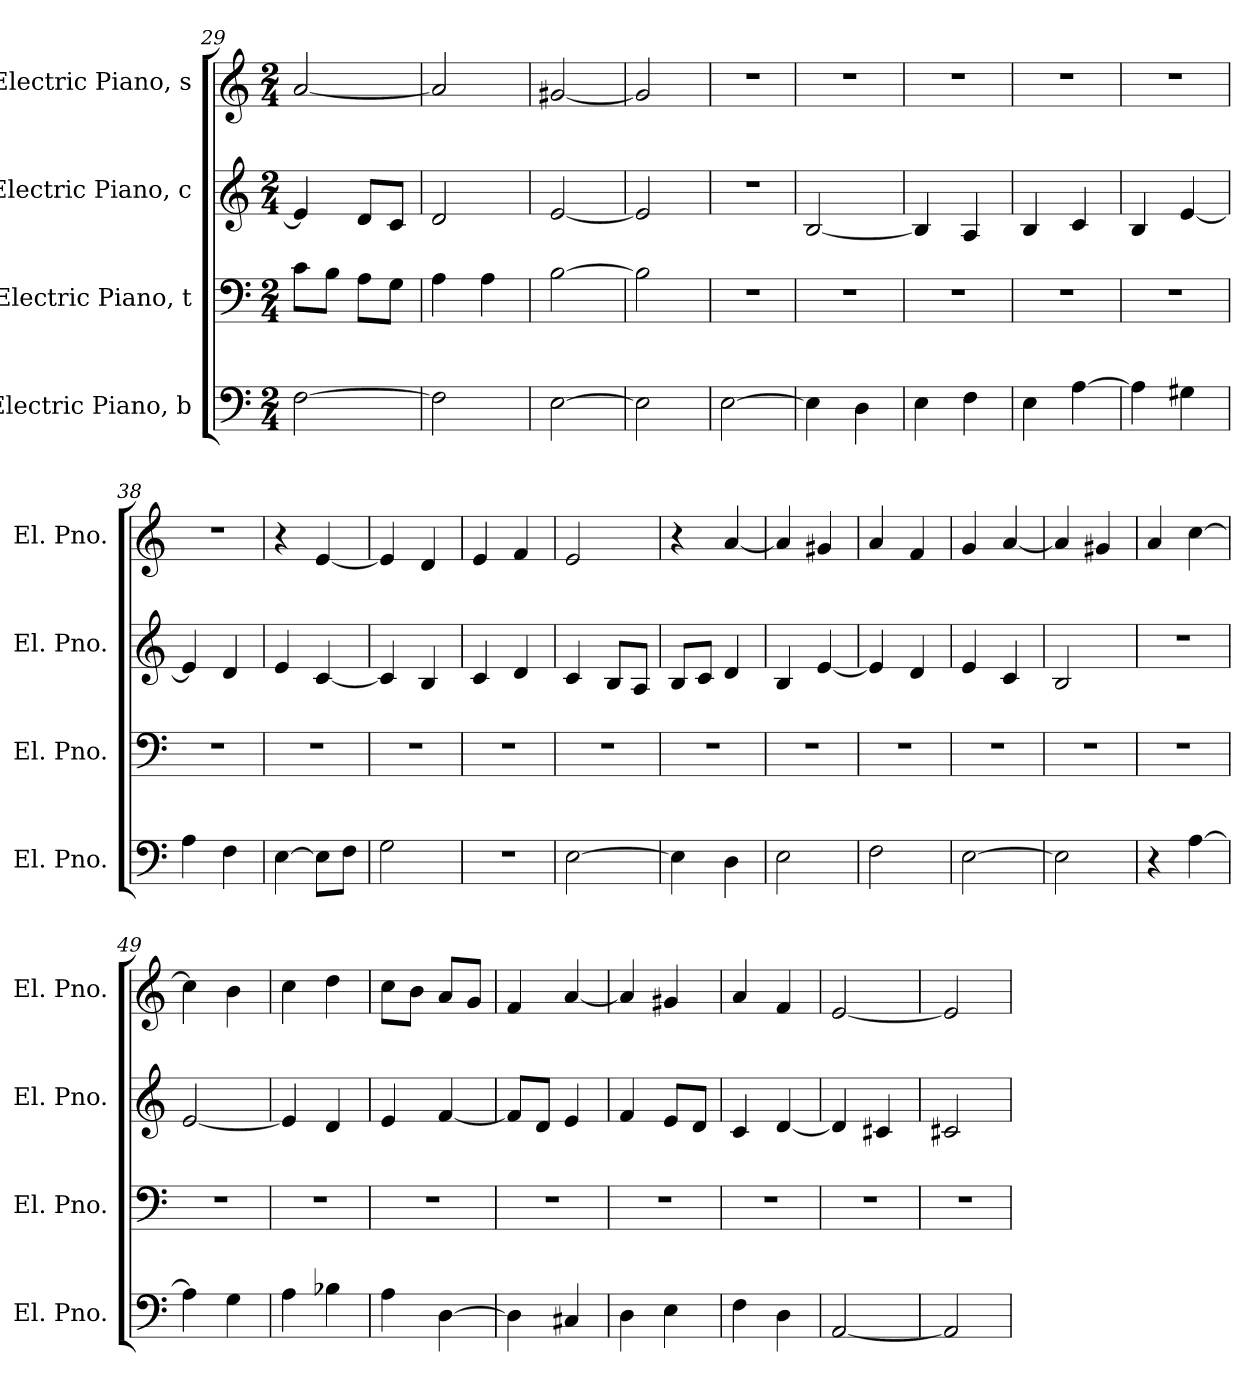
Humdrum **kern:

**kern	**kern	**kern	**kern
*part4	*part3	*part2	*part1
*staff4	*staff3	*staff2	*staff1
*I"Electric Piano, b	*I"Electric Piano, t	*I"Electric Piano, c	*I"Electric Piano, s
*I'El. Pno.	*I'El. Pno.	*I'El. Pno.	*I'El. Pno.
*clefF4	*clefF4	*clefG2	*clefG2
*k[]	*k[]	*k[]	*k[]
*M2/4	*M2/4	*M2/4	*M2/4
=29	=29	=29	=29
[2F\	8c\L	4e/]	[2a/
.	8B\J	.	.
.	8A\L	8d/L	.
.	8G\J	8c/J	.
=30	=30	=30	=30
2F\]	4A\	2d/	2a/]
.	4A\	.	.
=31	=31	=31	=31
[2E\	[2B\	[2e/	[2g#X/
=32	=32	=32	=32
2E\]	2B\]	2e/]	2g#/]
=33	=33	=33	=33
[2E\	2r	2r	2r
=34	=34	=34	=34
4E\]	2r	[2B/	2r
4D\	.	.	.
=35	=35	=35	=35
4E\	2r	4B/]	2r
4F\	.	4A/	.
=36	=36	=36	=36
4E\	2r	4B/	2r
[4A\	.	4c/	.
=37	=37	=37	=37
4A\]	2r	4B/	2r
4G#X\	.	[4e/	.
=38	=38	=38	=38
4A\	2r	4e/]	2r
4F\	.	4d/	.
=39	=39	=39	=39
[4E\	2r	4e/	4r
8E\L]	.	[4c/	[4e/
8F\J	.	.	.
!!LO:LB:g=z
=40	=40	=40	=40
2G\	2r	4c/]	4e/]
.	.	4B/	4d/
=41	=41	=41	=41
2r	2r	4c/	4e/
.	.	4d/	4f/
=42	=42	=42	=42
[2E\	2r	4c/	2e/
.	.	8B/L	.
.	.	8A/J	.
=43	=43	=43	=43
4E\]	2r	8B/L	4r
.	.	8c/J	.
4D\	.	4d/	[4a/
=44	=44	=44	=44
2E\	2r	4B/	4a/]
.	.	[4e/	4g#X/
=45	=45	=45	=45
2F\	2r	4e/]	4a/
.	.	4d/	4f/
=46	=46	=46	=46
[2E\	2r	4e/	4g/
.	.	4c/	[4a/
=47	=47	=47	=47
2E\]	2r	2B/	4a/]
.	.	.	4g#X/
=48	=48	=48	=48
4r	2r	2r	4a/
[4A\	.	.	[4cc\
=49	=49	=49	=49
4A\]	2r	[2e/	4cc\]
4G\	.	.	4b\
=50	=50	=50	=50
4A\	2r	4e/]	4cc\
4B-X\	.	4d/	4dd\
!!LO:LB:g=z
=51	=51	=51	=51
4A\	2r	4e/	8cc\L
.	.	.	8b\J
[4D\	.	[4f/	8a/L
.	.	.	8g/J
=52	=52	=52	=52
4D\]	2r	8f/L]	4f/
.	.	8d/J	.
4C#X/	.	4e/	[4a/
=53	=53	=53	=53
4D\	2r	4f/	4a/]
4E\	.	8e/L	4g#X/
.	.	8d/J	.
=54	=54	=54	=54
4F\	2r	4c/	4a/
4D\	.	[4d/	4f/
=55	=55	=55	=55
[2AA/	2r	4d/]	[2e/
.	.	4c#X/	.
=56	=56	=56	=56
2AA/]	2r	2c#X/	2e/]
=	=	=	=
*-	*-	*-	*-
